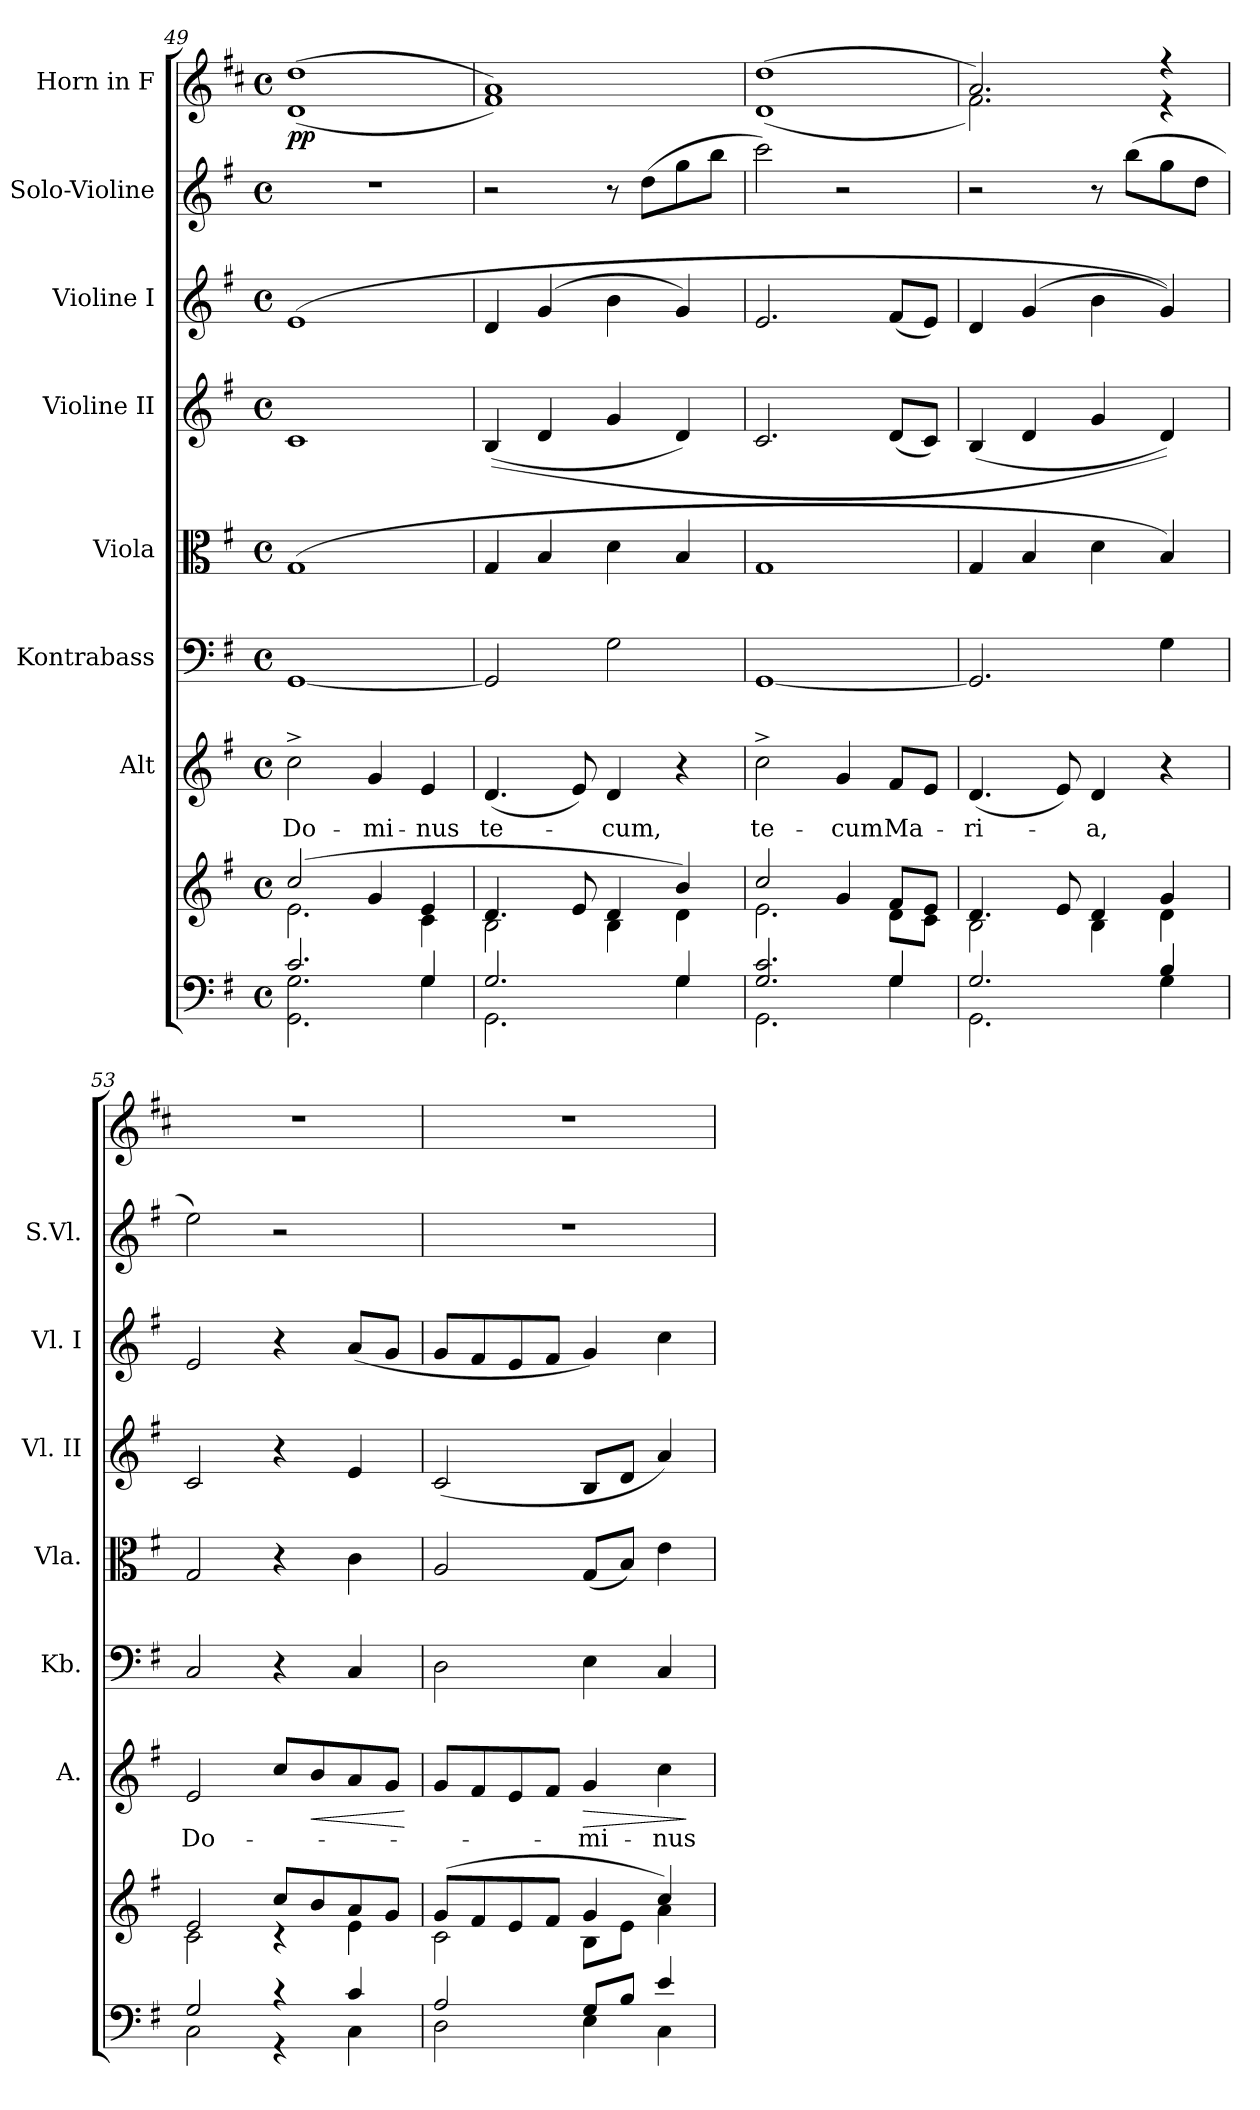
**kern	**kern	**kern	**text	**dynam	**kern	**kern	**kern	**kern	**kern	**kern	**dynam
*part8	*part8	*part7	*part7	*part7	*part6	*part5	*part4	*part3	*part2	*part1	*part1
*staff9	*staff8	*staff7	*staff7	*staff7	*staff6	*staff5	*staff4	*staff3	*staff2	*staff1	*staff1
*	*	*I"Alt	*	*	*I"Kontrabass	*I"Viola	*I"Violine II	*I"Violine I	*I"Solo-Violine	*I"Horn in F	*
*	*	*I'A.	*	*	*I'Kb.	*I'Vla.	*I'Vl. II	*I'Vl. I	*I'S.Vl.	*	*
*clefF4	*clefG2	*clefG2	*	*	*clefF4	*clefC3	*clefG2	*clefG2	*clefG2	*clefG2	*
*	*	*	*	*	*ITrd7c12	*	*	*	*	*ITrd4c7	*
*k[f#]	*k[f#]	*k[f#]	*	*	*k[f#]	*k[f#]	*k[f#]	*k[f#]	*k[f#]	*k[f#]	*
*G:	*G:	*G:	*	*	*G:	*G:	*G:	*G:	*G:	*G:	*
*M4/4	*M4/4	*M4/4	*	*	*M4/4	*M4/4	*M4/4	*M4/4	*M4/4	*M4/4	*
*met(c)	*met(c)	*met(c)	*	*	*met(c)	*met(c)	*met(c)	*met(c)	*met(c)	*met(c)	*
=49	=49	=49	=49	=49	=49	=49	=49	=49	=49	=49	=49
*^	*^	*	*	*	*	*	*	*	*	*	*
!	!	!	!	!	!LO:LY:b	!	!	!	!	!	!	!	!LO:DY:b
*	*	*	*	*	*	*	*	*	*	*	*	*^	*
2.c/	2.GG\ 2.G\	(2cc/	2.e\	2cc^>\	Do-	.	[1GGG	(>1G	1c	(<1e	1r	(>1g	(<1G	pp
!	!	!	!	!	!LO:LY:b	!	!	!	!	!	!	!	!	!
.	.	4g/	.	4g/	-mi-	.	.	.	.	.	.	.	.	.
!	!	!	!	!	!LO:LY:b	!	!	!	!	!	!	!	!	!
4G/	4G\	4e/	4c\	4e/	-nus	.	.	.	.	.	.	.	.	.
!!LO:PB:g=z	!!
=50	=50	=50	=50	=50	=50	=50	=50	=50	=50	=50	=50	=50	=50	=50
!	!	!	!	!	!LO:LY:b	!	!	!	!	!	!	!	!	!
2.G/	2.GG\	4.d/	2B\	(<4.d/	te-	.	2GGG/]	4G/	(<(4B/	4d/	2r	1d)	1B)	.
.	.	.	.	.	.	.	.	4B/	4d/	(4g/	.	.	.	.
.	.	8e/	.	8e/)	.	.	.	.	.	.	.	.	.	.
!	!	!	!	!	!LO:LY:b	!	!	!	!	!	!	!	!	!
.	.	4d/	4B\	4d/	-cum,	.	2GG\	4d\	4g/	4b\	8r	.	.	.
.	.	.	.	.	.	.	.	.	.	.	(>8dd\L	.	.	.
4G/	4G\	4b/)	4d\	4r	.	.	.	4B/	4d/)	4g/)	8gg\	.	.	.
.	.	.	.	.	.	.	.	.	.	.	8bb\J	.	.	.
=51	=51	=51	=51	=51	=51	=51	=51	=51	=51	=51	=51	=51	=51	=51
!	!	!	!	!	!LO:LY:b	!	!	!	!	!	!	!	!	!
2.G/ 2.c/	2.GG\	2cc/	2.e\	2cc^>\	te-	.	[1GGG	1G	2.c/	2.e/	2ccc\)	(>1g	(<1G	.
!	!	!	!	!	!LO:LY:b	!	!	!	!	!	!	!	!	!
.	.	4g/	.	4g/	-cum	.	.	.	.	.	2r	.	.	.
!	!	!	!	!	!LO:LY:b	!	!	!	!	!	!	!	!	!
4G/	4G\	8f#/L	8d\L	8f#/L	Ma-	.	.	.	(<8d/L	(<8f#/L	.	.	.	.
.	.	8e/J	8c\J	8e/J	.	.	.	.	8c/J)	8e/J)	.	.	.	.
=52	=52	=52	=52	=52	=52	=52	=52	=52	=52	=52	=52	=52	=52	=52
!	!	!	!	!	!LO:LY:b	!	!	!	!	!	!	!	!	!
2.G/	2.GG\	4.d/	2B\	(<4.d/	-ri-	.	2.GGG/]	4G/	(<4B/	4d/	2r	2.d/)	2.B\)	.
.	.	.	.	.	.	.	.	4B/	4d/	(4g/	.	.	.	.
.	.	8e/	.	8e/)	.	.	.	.	.	.	.	.	.	.
!	!	!	!	!	!LO:LY:b	!	!	!	!	!	!	!	!	!
.	.	4d/	4B\	4d/	-a,	.	.	4d\	4g/	4b\	8r	.	.	.
.	.	.	.	.	.	.	.	.	.	.	(>8bb\L	.	.	.
4B/	4G\	4g/	4d\	4r	.	.	4GG\	4B/)	4d/))	4g/))	8gg\	4r	4r	.
.	.	.	.	.	.	.	.	.	.	.	8dd\J	.	.	.
*	*	*	*	*	*	*	*	*	*	*	*	*v	*v	*
=53	=53	=53	=53	=53	=53	=53	=53	=53	=53	=53	=53	=53	=53
!	!	!	!	!	!LO:LY:b	!	!	!	!	!	!	!	!
2G/	2C\	2e/	2c\	2e/	Do-	.	2CC/	2G/	2c/	2e/	2ee\)	1r	.
4r	4r	8cc/L	4rc	8cc/L	.	.	4r	4r	4r	4r	2r	.	.
!	!	!	!	!	!	!LO:HP:b	!	!	!	!	!	!	!
.	.	8b/	.	8b/	.	<	.	.	.	.	.	.	.
4c/	4C\	8a/	4e\	8a/	.	.	4CC/	4c\	4e/	(<8a/L	.	.	.
.	.	8g/J	.	8g/J	.	.	.	.	.	8g/J	.	.	.
*v	*v	*	*	*	*	*	*	*	*	*	*	*	*
*	*v	*v	*	*	*	*	*	*	*	*	*	*
.	.	.	.	[	.	.	.	.	.	.	.
!!LO:PB:g=z
=54	=54	=54	=54	=54	=54	=54	=54	=54	=54	=54	=54
*^	*^	*	*	*	*	*	*	*	*	*	*
2A/	2D\	(>8g/L	2c\	8g/L	.	.	2DD\	2A/	(<2c/	8g/L	1r	1r	.
.	.	8f#/	.	8f#/	.	.	.	.	.	8f#/	.	.	.
.	.	8e/	.	8e/	.	.	.	.	.	8e/	.	.	.
.	.	8f#/J	.	8f#/J	.	.	.	.	.	8f#/J	.	.	.
!	!	!	!	!	!LO:LY:b	!LO:HP:b	!	!	!	!	!	!	!
8G/L	4E\	4g/	8B\L	4g/	-mi-	>	4EE\	(<8G/L	8B/L	4g/)	.	.	.
8B/J	.	.	8e\J	.	.	.	.	8B/J)	8d/J	.	.	.	.
!	!	!	!	!	!LO:LY:b	!	!	!	!	!	!	!	!
4e/	4C\	4cc/)	4a\	4cc\	-nus	.	4CC/	4e\	4a/)	4cc\	.	.	.
*v	*v	*	*	*	*	*	*	*	*	*	*	*	*
*	*v	*v	*	*	*	*	*	*	*	*	*	*
.	.	.	.	]	.	.	.	.	.	.	.
=	=	=	=	=	=	=	=	=	=	=	=
*-	*-	*-	*-	*-	*-	*-	*-	*-	*-	*-	*-
